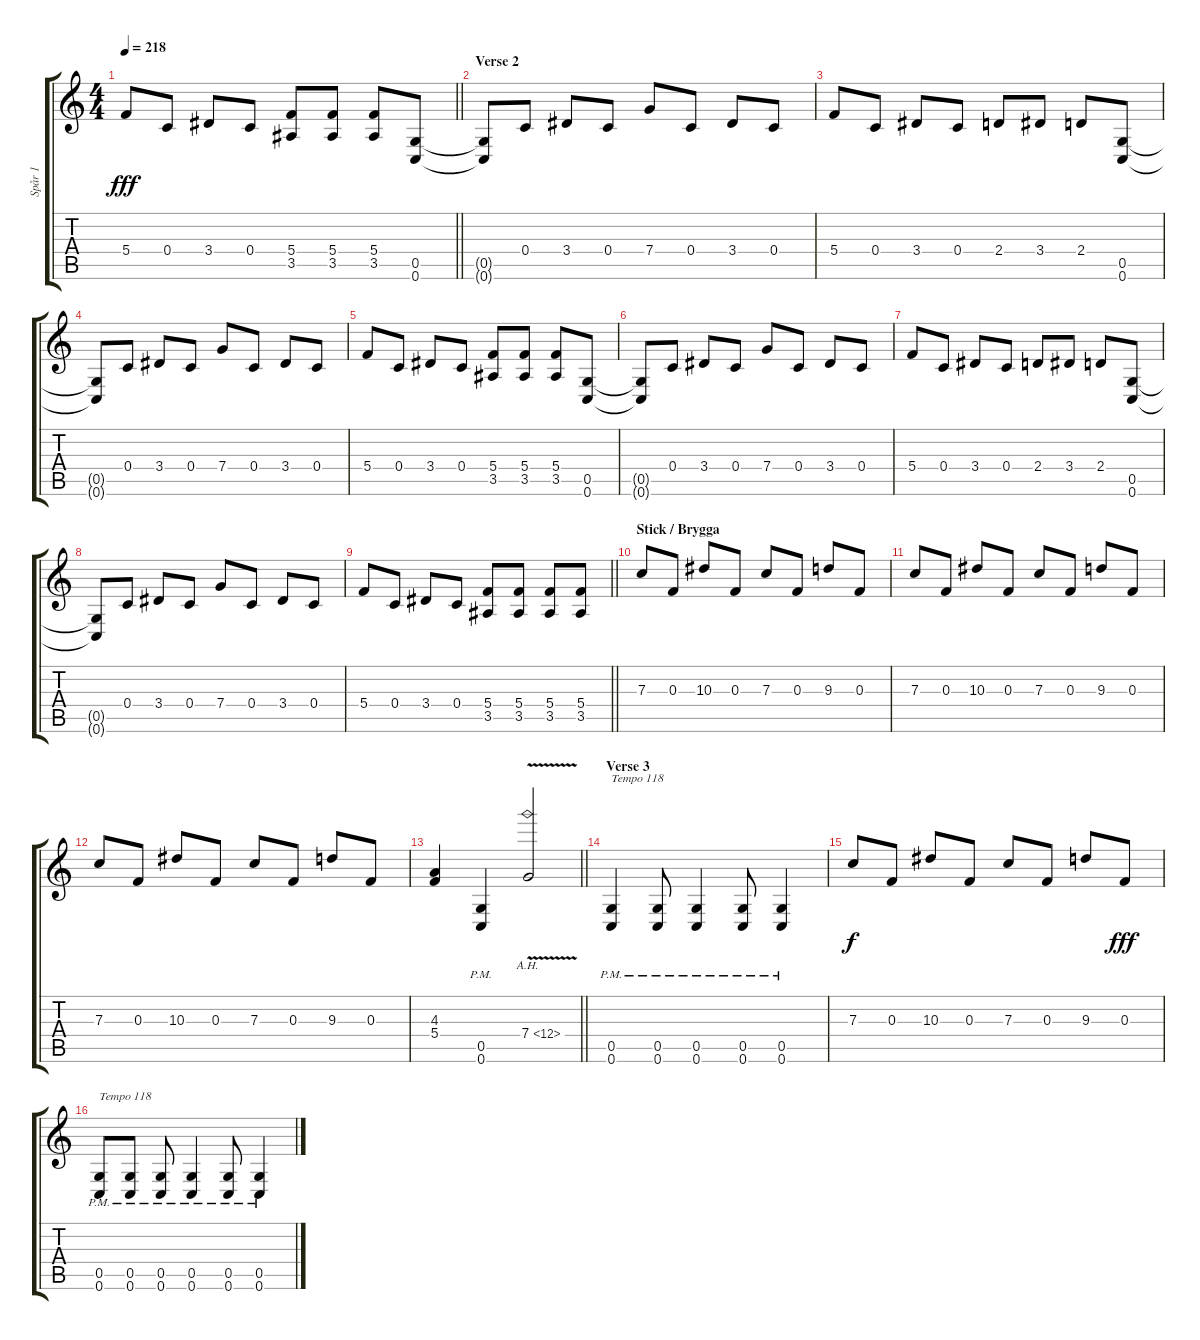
\track ("Spår 1" "Spår 1") {instrument distortionguitar}
\staff {score tabs}
\tuning (D4 A3 F3 C3 G2 C2) {hide}
\ts (4 4)
\tempo 218
\clef g2
\barLineRight lightlight
\ks c
5.4.8{dy fff} 0.4.8 3.4.8 0.4.8 (5.4 3.5).8 (5.4 3.5).8 (5.4 3.5).8 (0.5 0.6).8 |
\section ("" "Verse 2")
(0.5{t} 0.6{t}).8 0.4.8 3.4.8 0.4.8 7.4.8 0.4.8 3.4.8 0.4.8 |
5.4.8 0.4.8 3.4.8 0.4.8 2.4.8 3.4.8 2.4.8 (0.5 0.6).8 |
(0.5{t} 0.6{t}).8 0.4.8 3.4.8 0.4.8 7.4.8 0.4.8 3.4.8 0.4.8 |
5.4.8 0.4.8 3.4.8 0.4.8 (5.4 3.5).8 (5.4 3.5).8 (5.4 3.5).8 (0.5 0.6).8 |
(0.5{t} 0.6{t}).8 0.4.8 3.4.8 0.4.8 7.4.8 0.4.8 3.4.8 0.4.8 |
5.4.8 0.4.8 3.4.8 0.4.8 2.4.8 3.4.8 2.4.8 (0.5 0.6).8 |
(0.5{t} 0.6{t}).8 0.4.8 3.4.8 0.4.8 7.4.8 0.4.8 3.4.8 0.4.8 |
\barLineRight lightlight
5.4.8 0.4.8 3.4.8 0.4.8 (5.4 3.5).8 (5.4 3.5).8 (5.4 3.5).8 (5.4 3.5).8 |
\section ("" "Stick / Brygga")
7.3.8 0.3.8 10.3.8 0.3.8 7.3.8 0.3.8 9.3.8 0.3.8 |
7.3.8 0.3.8 10.3.8 0.3.8 7.3.8 0.3.8 9.3.8 0.3.8 |
7.3.8 0.3.8 10.3.8 0.3.8 7.3.8 0.3.8 9.3.8 0.3.8 |
\barLineRight lightlight
(4.3 5.4).4 (0.5{pm} 0.6{pm}).4 7.4{ah 5 v}.2 |
\section ("" "Verse 3")
(0.5{pm} 0.6{pm}).4{txt "Tempo 118"} (0.5{pm} 0.6{pm}).8 (0.5{pm} 0.6{pm}).4 (0.5{pm} 0.6{pm}).8 (0.5{pm} 0.6{pm}).4 |
7.3.8{dy f} 0.3.8 10.3.8 0.3.8 7.3.8 0.3.8 9.3.8 0.3.8{dy fff} |
(0.5{pm} 0.6{pm}).8{txt "Tempo 118"} (0.5{pm} 0.6{pm}).8 (0.5{pm} 0.6{pm}).8 (0.5{pm} 0.6{pm}).4 (0.5{pm} 0.6{pm}).8 (0.5{pm} 0.6{pm}).4
